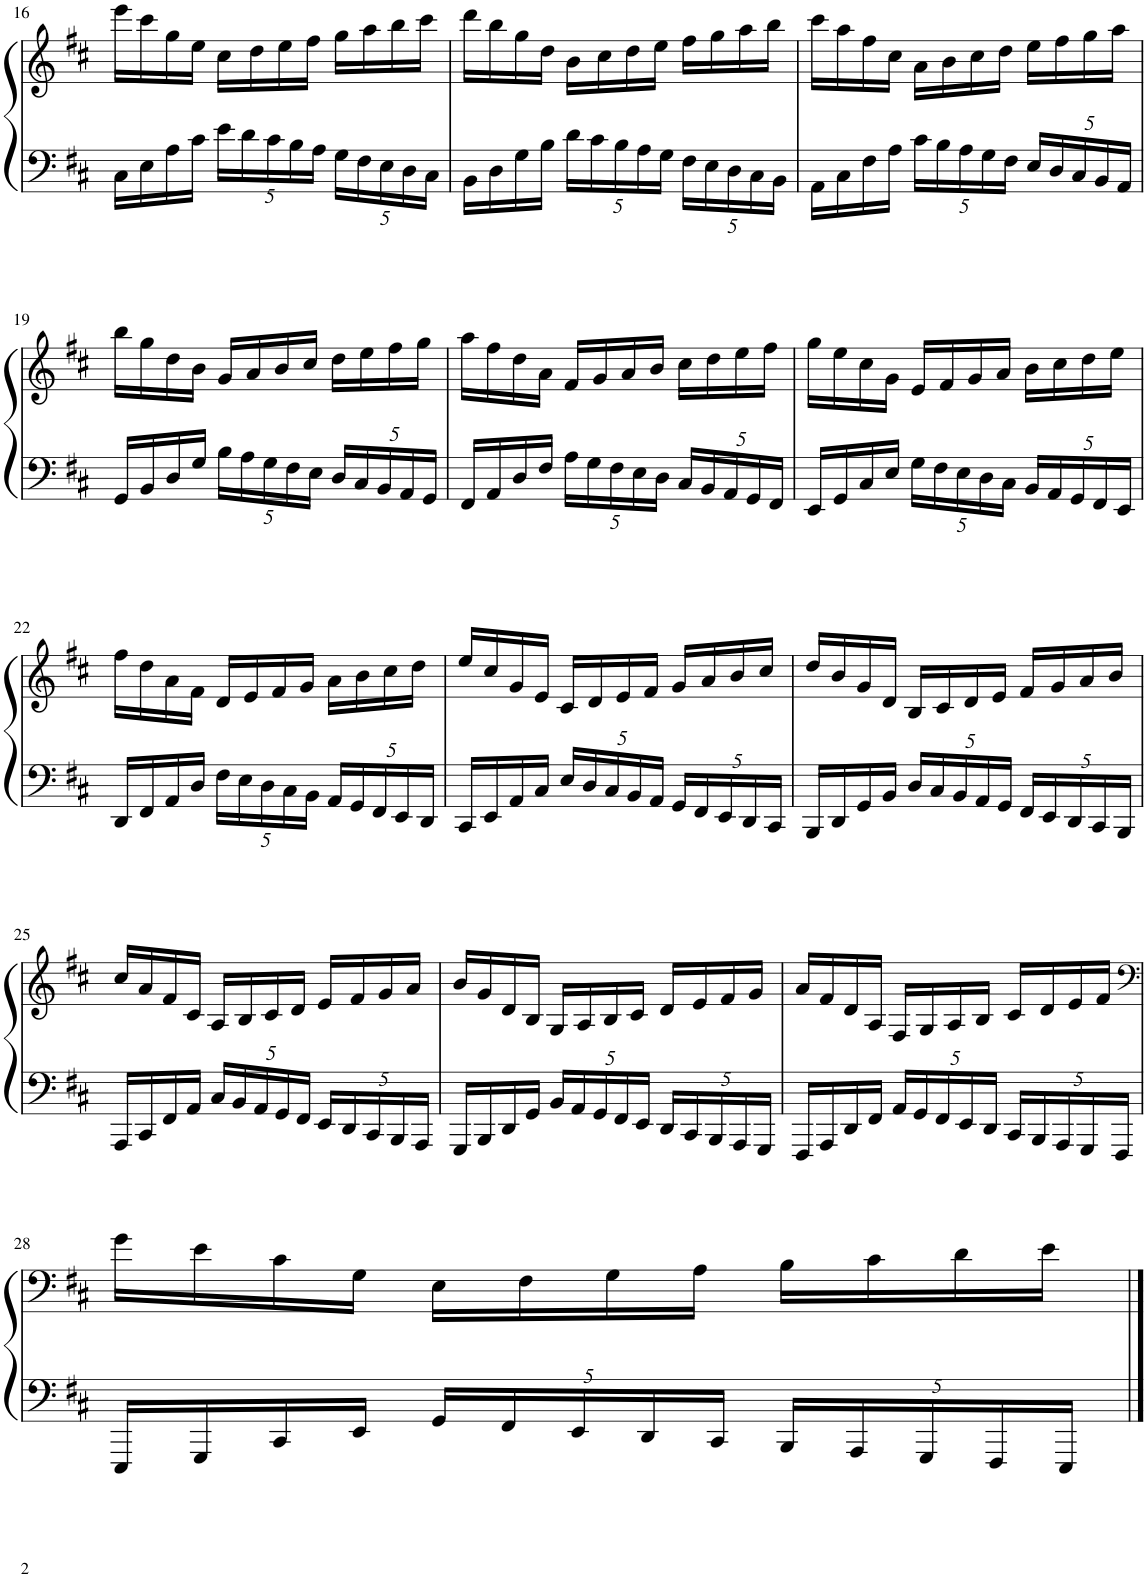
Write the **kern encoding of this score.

**kern	**kern
*part1	*part1
*staff2	*staff1
*I"Piano	*
*I'Pno	*
!!LO:PB:g=z
*clefF4	*clefG2
*k[f#c#]	*k[f#c#]
*M3/4	*M3/4
=16	=16
16C#\LL	16eee\LL
16E\	16ccc#\
16A\	16gg\
16c#\JJ	16ee\JJ
*Xbrackettup	*
20e\LL	16cc#\LL
20d\	.
.	16dd\
20c#\	.
.	16ee\
20B\	.
.	16ff#\JJ
20A\JJ	.
20G\LL	16gg\LL
20F#\	.
.	16aa\
20E\	.
.	16bb\
20D\	.
.	16ccc#\JJ
20C#\JJ	.
=17	=17
16BB\LL	16ddd\LL
16D\	16bb\
16G\	16gg\
16B\JJ	16dd\JJ
20d\LL	16b\LL
20c#\	.
.	16cc#\
20B\	.
.	16dd\
20A\	.
.	16ee\JJ
20G\JJ	.
20F#\LL	16ff#\LL
20E\	.
.	16gg\
20D\	.
.	16aa\
20C#\	.
.	16bb\JJ
20BB\JJ	.
=18	=18
16AA\LL	16ccc#\LL
16C#\	16aa\
16F#\	16ff#\
16A\JJ	16cc#\JJ
20c#\LL	16a\LL
20B\	.
.	16b\
20A\	.
.	16cc#\
20G\	.
.	16dd\JJ
20F#\JJ	.
20E/LL	16ee\LL
20D/	.
.	16ff#\
20C#/	.
.	16gg\
20BB/	.
.	16aa\JJ
20AA/JJ	.
!!LO:LB:g=z
=19	=19
16GG/LL	16bb\LL
16BB/	16gg\
16D/	16dd\
16G/JJ	16b\JJ
20B\LL	16g/LL
20A\	.
.	16a/
20G\	.
.	16b/
20F#\	.
.	16cc#/JJ
20E\JJ	.
20D/LL	16dd\LL
20C#/	.
.	16ee\
20BB/	.
.	16ff#\
20AA/	.
.	16gg\JJ
20GG/JJ	.
=20	=20
16FF#/LL	16aa\LL
16AA/	16ff#\
16D/	16dd\
16F#/JJ	16a\JJ
20A\LL	16f#/LL
20G\	.
.	16g/
20F#\	.
.	16a/
20E\	.
.	16b/JJ
20D\JJ	.
20C#/LL	16cc#\LL
20BB/	.
.	16dd\
20AA/	.
.	16ee\
20GG/	.
.	16ff#\JJ
20FF#/JJ	.
=21	=21
16EE/LL	16gg\LL
16GG/	16ee\
16C#/	16cc#\
16E/JJ	16g\JJ
20G\LL	16e/LL
20F#\	.
.	16f#/
20E\	.
.	16g/
20D\	.
.	16a/JJ
20C#\JJ	.
20BB/LL	16b\LL
20AA/	.
.	16cc#\
20GG/	.
.	16dd\
20FF#/	.
.	16ee\JJ
20EE/JJ	.
!!LO:LB:g=z
=22	=22
16DD/LL	16ff#\LL
16FF#/	16dd\
16AA/	16a\
16D/JJ	16f#\JJ
20F#\LL	16d/LL
20E\	.
.	16e/
20D\	.
.	16f#/
20C#\	.
.	16g/JJ
20BB\JJ	.
20AA/LL	16a\LL
20GG/	.
.	16b\
20FF#/	.
.	16cc#\
20EE/	.
.	16dd\JJ
20DD/JJ	.
=23	=23
16CC#/LL	16ee/LL
16EE/	16cc#/
16AA/	16g/
16C#/JJ	16e/JJ
20E/LL	16c#/LL
20D/	.
.	16d/
20C#/	.
.	16e/
20BB/	.
.	16f#/JJ
20AA/JJ	.
20GG/LL	16g/LL
20FF#/	.
.	16a/
20EE/	.
.	16b/
20DD/	.
.	16cc#/JJ
20CC#/JJ	.
=24	=24
16BBB/LL	16dd/LL
16DD/	16b/
16GG/	16g/
16BB/JJ	16d/JJ
20D/LL	16B/LL
20C#/	.
.	16c#/
20BB/	.
.	16d/
20AA/	.
.	16e/JJ
20GG/JJ	.
20FF#/LL	16f#/LL
20EE/	.
.	16g/
20DD/	.
.	16a/
20CC#/	.
.	16b/JJ
20BBB/JJ	.
!!LO:LB:g=z
=25	=25
16AAA/LL	16cc#/LL
16CC#/	16a/
16FF#/	16f#/
16AA/JJ	16c#/JJ
20C#/LL	16A/LL
20BB/	.
.	16B/
20AA/	.
.	16c#/
20GG/	.
.	16d/JJ
20FF#/JJ	.
20EE/LL	16e/LL
20DD/	.
.	16f#/
20CC#/	.
.	16g/
20BBB/	.
.	16a/JJ
20AAA/JJ	.
=26	=26
16GGG/LL	16b/LL
16BBB/	16g/
16DD/	16d/
16GG/JJ	16B/JJ
20BB/LL	16G/LL
20AA/	.
.	16A/
20GG/	.
.	16B/
20FF#/	.
.	16c#/JJ
20EE/JJ	.
20DD/LL	16d/LL
20CC#/	.
.	16e/
20BBB/	.
.	16f#/
20AAA/	.
.	16g/JJ
20GGG/JJ	.
=27	=27
16FFF#/LL	16a/LL
16AAA/	16f#/
16DD/	16d/
16FF#/JJ	16A/JJ
20AA/LL	16F#/LL
20GG/	.
.	16G/
20FF#/	.
.	16A/
20EE/	.
.	16B/JJ
20DD/JJ	.
20CC#/LL	16c#/LL
20BBB/	.
.	16d/
20AAA/	.
.	16e/
20GGG/	.
.	16f#/JJ
20FFF#/JJ	.
!!LO:LB:g=z
=28	=28
*	*clefF4
16EEE/LL	16g\LL
16GGG/	16e\
16CC#/	16c#\
16EE/JJ	16G\JJ
20GG/LL	16E\LL
20FF#/	.
.	16F#\
20EE/	.
.	16G\
20DD/	.
.	16A\JJ
20CC#/JJ	.
20BBB/LL	16B\LL
20AAA/	.
.	16c#\
20GGG/	.
.	16d\
20FFF#/	.
.	16e\JJ
20EEE/JJ	.
==	==
*-	*-
